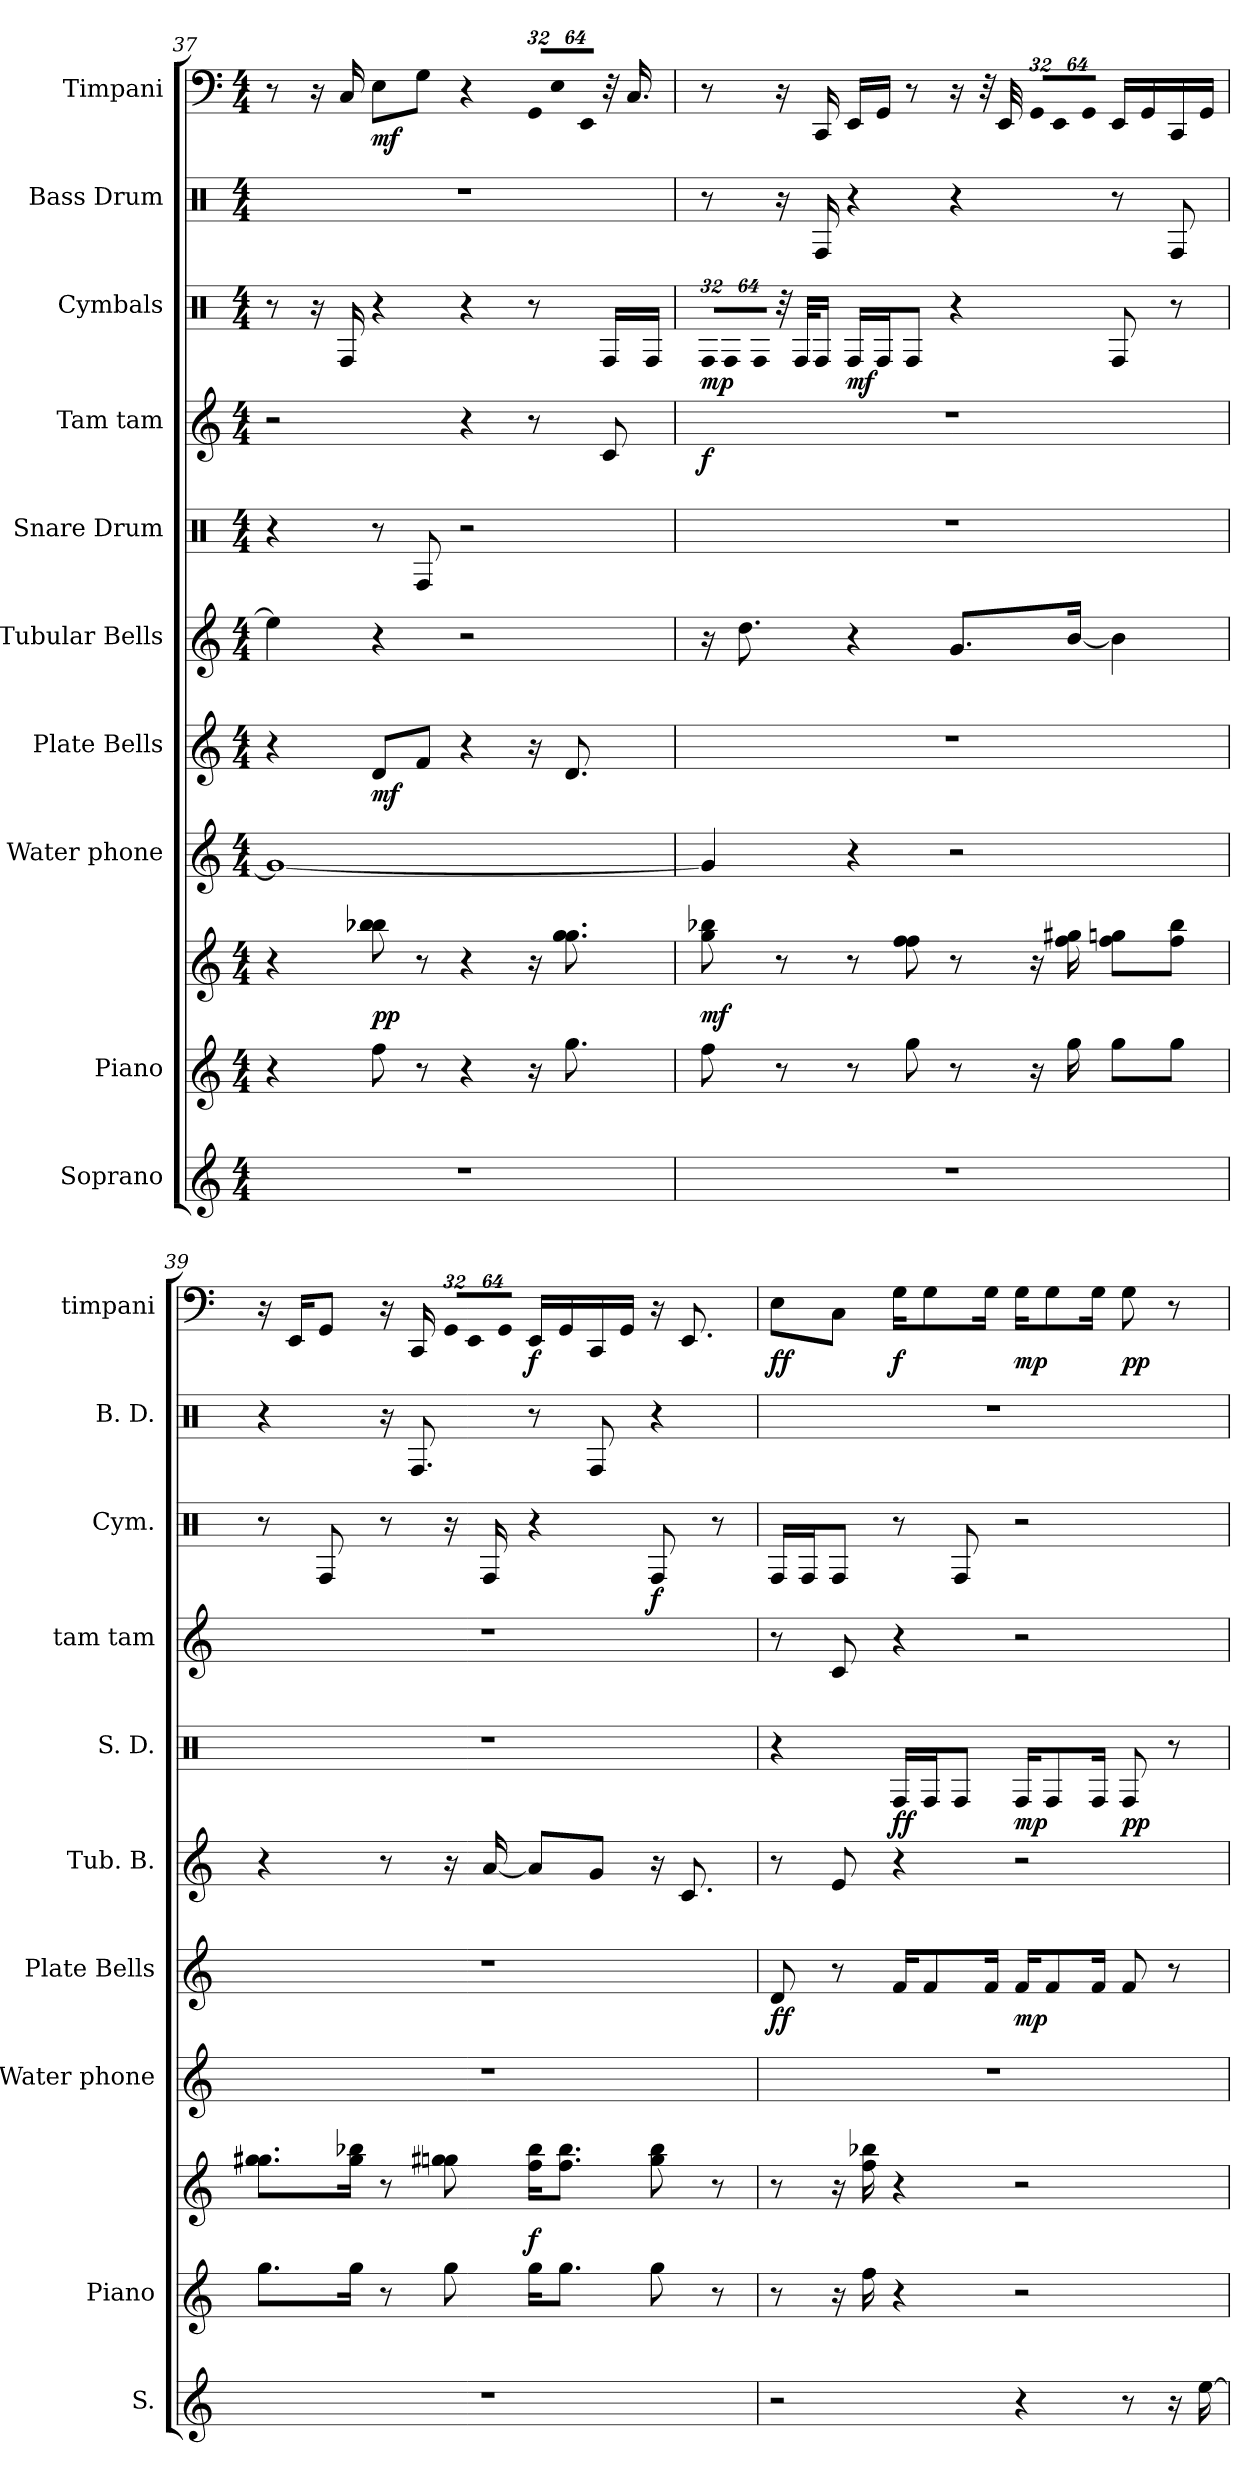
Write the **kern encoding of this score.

**kern	**kern	**kern	**dynam	**kern	**kern	**dynam	**kern	**kern	**dynam	**kern	**dynam	**kern	**dynam	**kern	**kern	**dynam
*part10	*part9	*part9	*part9	*part8	*part7	*part7	*part6	*part5	*part5	*part4	*part4	*part3	*part3	*part2	*part1	*part1
*staff11	*staff10	*staff9	*staff9/10	*staff8	*staff7	*staff7	*staff6	*staff5	*staff5	*staff4	*staff4	*staff3	*staff3	*staff2	*staff1	*staff1
*I"Soprano	*I"Piano	*	*	*I"Water phone	*I"Plate Bells	*	*I"Tubular Bells	*I"Snare Drum	*	*I"Tam tam	*	*I"Cymbals	*	*I"Bass Drum	*I"Timpani	*
*I'S.	*I'Piano	*	*	*I'Water phone	*I'Plate Bells	*	*I'Tub. B.	*I'S. D.	*	*I'tam tam	*	*I'Cym.	*	*I'B. D.	*I'timpani	*
*clefG2	*clefG2	*clefG2	*	*clefG2	*clefG2	*	*clefG2	*clefX	*	*clefG2	*	*clefX	*	*clefX	*clefF4	*
*k[]	*k[]	*k[]	*	*k[]	*k[]	*	*k[]	*k[]	*	*k[]	*	*k[]	*	*k[]	*k[]	*
*C:	*C:	*C:	*	*C:	*C:	*	*C:	*C:	*	*C:	*	*C:	*	*C:	*C:	*
*M4/4	*M4/4	*M4/4	*	*M4/4	*M4/4	*	*M4/4	*M4/4	*	*M4/4	*	*M4/4	*	*M4/4	*M4/4	*
=37	=37	=37	=37	=37	=37	=37	=37	=37	=37	=37	=37	=37	=37	=37	=37	=37
1r	4r	4r	.	1gi_	4r	.	4eei\]	4r	.	2r	.	8r	.	1r	8r	.
.	.	.	.	.	.	.	.	.	.	.	.	16r	.	.	16r	.
.	.	.	.	.	.	.	.	.	.	.	.	16RFi/	.	.	16Ci/	.
.	8ffi\	8bb-Xi\ 8bb-i	pp	.	8di/L	mf	4r	8r	.	.	.	4r	.	.	8Ei\L	mf
.	8r	8r	.	.	8fi/J	.	.	8RFi/	.	.	.	.	.	.	8Gi\J	.
.	4r	4r	.	.	4r	.	2r	2r	.	4r	.	4r	.	.	4r	.
*	*	*	*	*	*	*	*	*	*	*	*	*	*	*	*Xbrackettup	*
!	!	!	!	!	!	!	!	!	!	!	!	!	!	!	!LO:N:vis=16	!
.	16r	16r	.	.	16r	.	.	.	.	8r	.	8r	.	.	512%21GGi/LL	.
!	!	!	!	!	!	!	!	!	!	!	!	!	!	!	!LO:N:vis=16	!
.	.	.	.	.	.	.	.	.	.	.	.	.	.	.	1024%43Ei/	.
.	8.ggi\	8.ggi\ 8.ggi	.	.	8.di/	.	.	.	.	.	.	.	.	.	.	.
!	!	!	!	!	!	!	!	!	!	!	!	!	!	!	!LO:N:vis=16	!
.	.	.	.	.	.	.	.	.	.	.	.	.	.	.	1024%43EEi/JJ	.
.	.	.	.	.	.	.	.	.	.	8ci/	.	16RFi/LL	.	.	32r	.
.	.	.	.	.	.	.	.	.	.	.	.	.	.	.	16.Ci/	.
.	.	.	.	.	.	.	.	.	.	.	.	16RFi/JJ	.	.	.	.
!!LO:PB:g=z
=38	=38	=38	=38	=38	=38	=38	=38	=38	=38	=38	=38	=38	=38	=38	=38	=38
*	*	*	*	*	*	*	*	*	*	*	*	*Xbrackettup	*	*	*	*
!	!	!	!	!	!	!	!	!	!	!	!	!LO:N:vis=16	!	!	!	!
1r	8ffi\	8ggi\ 8bb-Xi	mf	4gi/]	1r	.	16r	1r	.	1r	f	512%21RFi/LL	mp	8r	8r	.
!	!	!	!	!	!	!	!	!	!	!	!	!LO:N:vis=16	!	!	!	!
.	.	.	.	.	.	.	.	.	.	.	.	1024%43RFi/	.	.	.	.
.	.	.	.	.	.	.	8.ddi\	.	.	.	.	.	.	.	.	.
!	!	!	!	!	!	!	!	!	!	!	!	!LO:N:vis=16	!	!	!	!
.	.	.	.	.	.	.	.	.	.	.	.	1024%43RFi/JJ	.	.	.	.
.	8r	8r	.	.	.	.	.	.	.	.	.	32r	.	16r	16r	.
.	.	.	.	.	.	.	.	.	.	.	.	32RFi/KLL	.	.	.	.
.	.	.	.	.	.	.	.	.	.	.	.	16RFi/JJ	.	16RFi/	16CCi/	.
.	8r	8r	.	4r	.	.	4r	.	.	.	.	16RFi/LL	mf	4r	16EEi/LL	.
.	.	.	.	.	.	.	.	.	.	.	.	16RFi/J	.	.	16GGi/JJ	.
.	8ggi\	8ffi\ 8ffi	.	.	.	.	.	.	.	.	.	8RFi/J	.	.	8r	.
.	8r	8r	.	2r	.	.	8.gi/L	.	.	.	.	4r	.	4r	16r	.
.	.	.	.	.	.	.	.	.	.	.	.	.	.	.	32r	.
.	.	.	.	.	.	.	.	.	.	.	.	.	.	.	32EEi/	.
!	!	!	!	!	!	!	!	!	!	!	!	!	!	!	!LO:N:vis=16	!
.	16r	16r	.	.	.	.	.	.	.	.	.	.	.	.	512%21GGi/LL	.
!	!	!	!	!	!	!	!	!	!	!	!	!	!	!	!LO:N:vis=16	!
.	.	.	.	.	.	.	.	.	.	.	.	.	.	.	1024%43EEi/	.
.	16ggi\	16ffi\ 16gg#Xi	.	.	.	.	[16bi/Jk	.	.	.	.	.	.	.	.	.
!	!	!	!	!	!	!	!	!	!	!	!	!	!	!	!LO:N:vis=16	!
.	.	.	.	.	.	.	.	.	.	.	.	.	.	.	1024%43GGi/JJ	.
.	8ggi\L	8ffi\ 8ggniL	.	.	.	.	4bi\]	.	.	.	.	8RFi/	.	8r	16EEi/LL	.
.	.	.	.	.	.	.	.	.	.	.	.	.	.	.	16GGi/	.
.	8ggi\J	8ffi\ 8bb-iJ	.	.	.	.	.	.	.	.	.	8r	.	8RFi/	16CCi/	.
.	.	.	.	.	.	.	.	.	.	.	.	.	.	.	16GGi/JJ	.
=39	=39	=39	=39	=39	=39	=39	=39	=39	=39	=39	=39	=39	=39	=39	=39	=39
1r	8.ggi\L	8.gg#Xi\ 8.gg#iL	.	1r	1r	.	4r	1r	.	1r	.	8r	.	4r	16r	.
.	.	.	.	.	.	.	.	.	.	.	.	.	.	.	16EEi/KL	.
.	.	.	.	.	.	.	.	.	.	.	.	8RFi/	.	.	8GGi/J	.
.	16ggi\Jk	16gg#i\ 16bb-XiJk	.	.	.	.	.	.	.	.	.	.	.	.	.	.
.	8r	8r	.	.	.	.	8r	.	.	.	.	8r	.	16r	16r	.
.	.	.	.	.	.	.	.	.	.	.	.	.	.	8.RFi/	16CCi/	.
!	!	!	!	!	!	!	!	!	!	!	!	!	!	!	!LO:N:vis=16	!
.	8ggi\	8ggni\ 8gg#Xi	.	.	.	.	16r	.	.	.	.	16r	.	.	512%21GGi/LL	.
!	!	!	!	!	!	!	!	!	!	!	!	!	!	!	!LO:N:vis=16	!
.	.	.	.	.	.	.	.	.	.	.	.	.	.	.	1024%43EEi/	.
.	.	.	.	.	.	.	[16ai/	.	.	.	.	16RFi/	.	.	.	.
!	!	!	!	!	!	!	!	!	!	!	!	!	!	!	!LO:N:vis=16	!
.	.	.	.	.	.	.	.	.	.	.	.	.	.	.	1024%43GGi/JJ	.
.	16ggi\KL	16ffi\ 16bb-iKL	f	.	.	.	8ai/L]	.	.	.	.	4r	.	8r	16EEi/LL	f
.	8.ggi\J	8.ffi\ 8.bb-iJ	.	.	.	.	.	.	.	.	.	.	.	.	16GGi/	.
.	.	.	.	.	.	.	8gi/J	.	.	.	.	.	.	8RFi/	16CCi/	.
.	.	.	.	.	.	.	.	.	.	.	.	.	.	.	16GGi/JJ	.
.	8ggi\	8gg#i\ 8bb-i	.	.	.	.	16r	.	.	.	.	8RFi/	f	4r	16r	.
.	.	.	.	.	.	.	8.ci/	.	.	.	.	.	.	.	8.EEi/	.
.	8r	8r	.	.	.	.	.	.	.	.	.	8r	.	.	.	.
!!LO:PB:g=z
=40	=40	=40	=40	=40	=40	=40	=40	=40	=40	=40	=40	=40	=40	=40	=40	=40
2r	8r	8r	.	1r	8di/	ff	8r	4r	.	8r	.	16RFi/LL	.	1r	8Ei\L	ff
.	.	.	.	.	.	.	.	.	.	.	.	16RFi/J	.	.	.	.
.	16r	16r	.	.	8r	.	8ei/	.	.	8ci/	.	8RFi/J	.	.	8Ci\J	.
.	16ffi\	16ffi\ 16bb-Xi	.	.	.	.	.	.	.	.	.	.	.	.	.	.
.	4r	4r	.	.	16fi/KL	.	4r	16RFi/LL	ff	4r	.	8r	.	.	16Gi\KL	f
.	.	.	.	.	8fi/	.	.	16RFi/J	.	.	.	.	.	.	8Gi\	.
.	.	.	.	.	.	.	.	8RFi/J	.	.	.	8RFi/	.	.	.	.
.	.	.	.	.	16fi/Jk	.	.	.	.	.	.	.	.	.	16Gi\Jk	.
4r	2r	2r	.	.	16fi/KL	mp	2r	16RFi/KL	mp	2r	.	2r	.	.	16Gi\KL	mp
.	.	.	.	.	8fi/	.	.	8RFi/	.	.	.	.	.	.	8Gi\	.
.	.	.	.	.	16fi/Jk	.	.	16RFi/Jk	.	.	.	.	.	.	16Gi\Jk	.
8r	.	.	.	.	8fi/	.	.	8RFi/	pp	.	.	.	.	.	8Gi\	pp
16r	.	.	.	.	8r	.	.	8r	.	.	.	.	.	.	8r	.
[16eei\	.	.	.	.	.	.	.	.	.	.	.	.	.	.	.	.
=	=	=	=	=	=	=	=	=	=	=	=	=	=	=	=	=
*-	*-	*-	*-	*-	*-	*-	*-	*-	*-	*-	*-	*-	*-	*-	*-	*-
